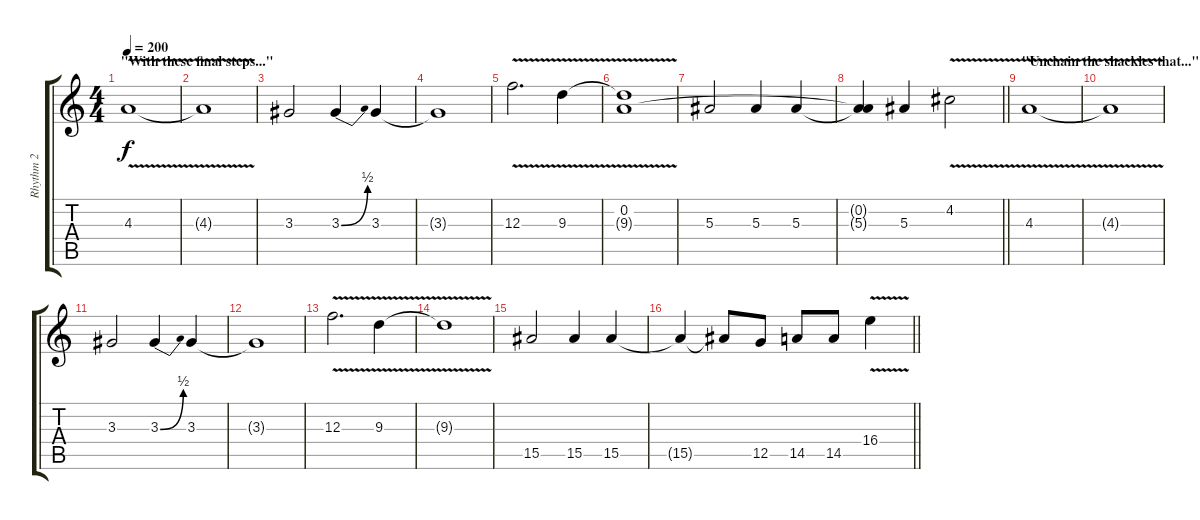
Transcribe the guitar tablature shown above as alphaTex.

\track ("Rhythm 2" "Rhythm 2") {instrument distortionguitar}
\staff {score tabs}
\tuning (D4 A3 F3 C3 G2 D2) {hide}
\ts (4 4)
\section ("" "\"With these final steps...\"")
\tempo 200
\clef g2
\ks c
4.3{v}.1{dy f} |
4.3{t}.1 |
3.3.2 3.3{be (bend 0 0 60 2)}.4 3.3.4 |
3.3{t}.1 |
12.3{v}.2{d} 9.3{v}.4 |
(0.2 9.3{t}).1 |
5.3.2 5.3.4 5.3.4 |
\barLineRight lightlight
(0.2{t} 5.3{t}).4 5.3.4 4.2{v}.2 |
\section ("" "\"Unchain the shackles that...\"")
4.3{v}.1 |
4.3{t}.1 |
3.3.2 3.3{be (bend 0 0 60 2)}.4 3.3.4 |
3.3{t}.1 |
12.3{v}.2{d} 9.3{v}.4 |
9.3{t}.1 |
15.5.2 15.5.4 15.5.4 |
\barLineRight lightlight
15.5{t}.4 15.5{t}.8 12.5.8 14.5.8 14.5.8 16.4{v}.4
